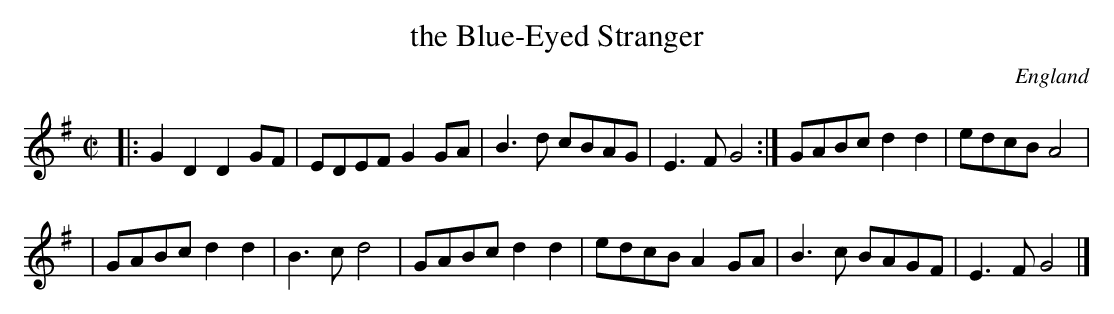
X:1
T: the Blue-Eyed Stranger
O:England
M: C|
L:1/8
K:G
|: G2 D2 D2 GF | EDEF G2 GA | B3 d cBAG | E3 F G4 :| GABc d2 d2 | edcB A4 |
| GABc d2 d2 | B3 c d4 | GABc d2 d2 | edcB A2 GA | B3 c BAGF | E3 F G4 |]
